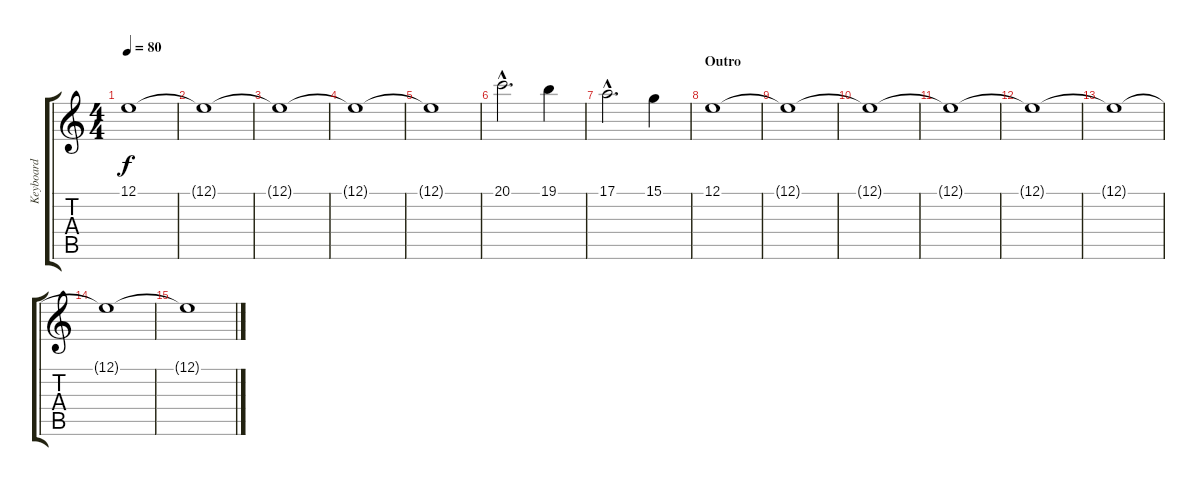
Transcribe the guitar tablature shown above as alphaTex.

\track ("Keyboard" "Keyboard") {instrument reedorgan}
\staff {score tabs}
\tuning (E4 B3 G3 D3 A2 E2) {hide}
\ts (4 4)
\tempo 80
\clef g2
\ks c
12.1{t}.1{dy f} |
12.1{t}.1 |
12.1{t}.1 |
12.1{t}.1 |
12.1{t}.1 |
20.1{hac}.2{d} 19.1.4 |
17.1{hac}.2{d} 15.1.4 |
\section ("" "Outro")
12.1.1 |
12.1{t}.1 |
12.1{t}.1 |
12.1{t}.1 |
12.1{t}.1{volume 8} |
12.1{t}.1 |
12.1{t}.1{volume 0} |
12.1{t}.1
